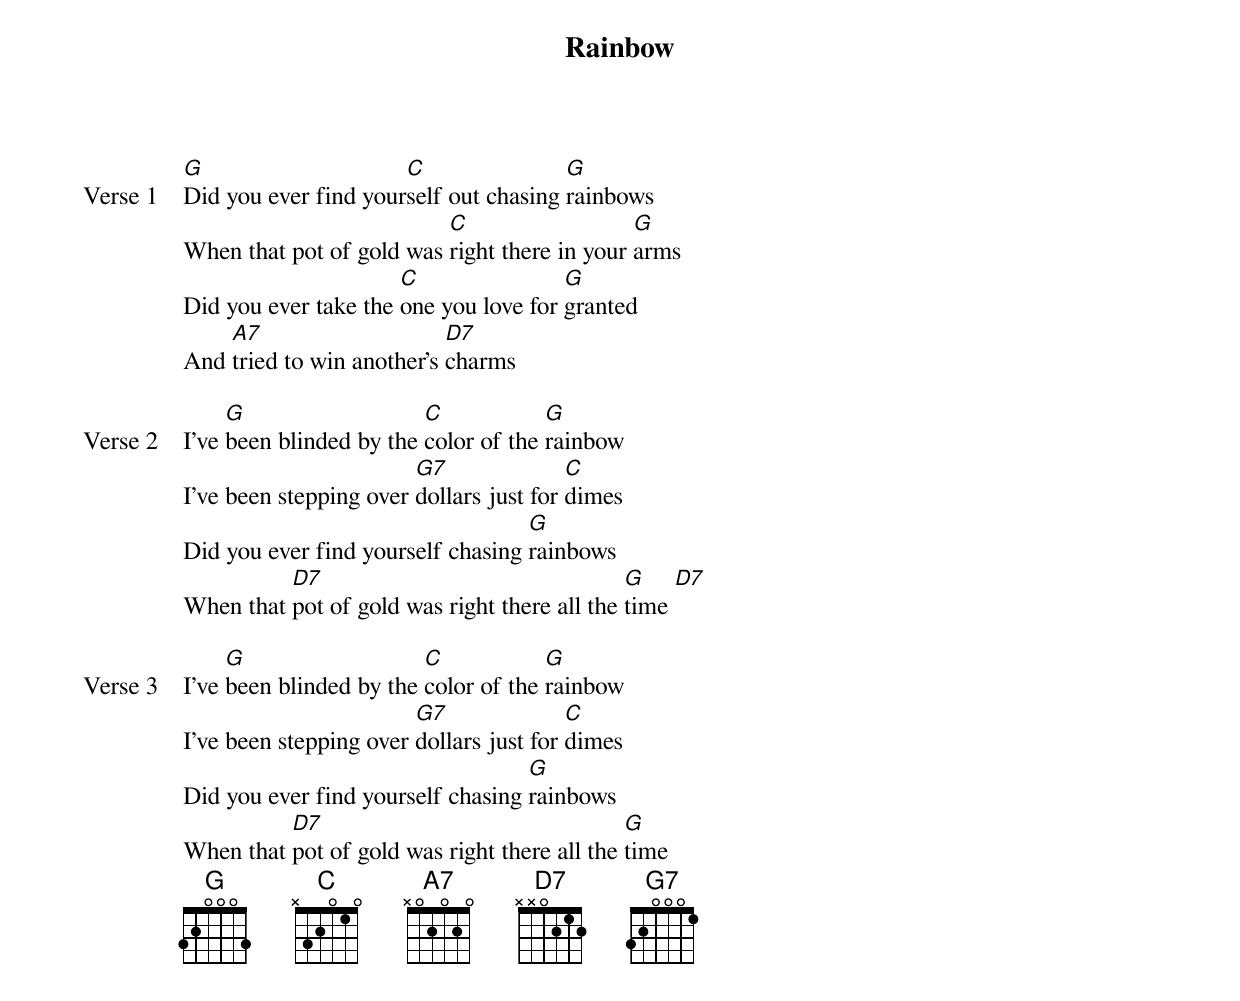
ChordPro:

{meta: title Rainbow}
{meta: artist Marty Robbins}
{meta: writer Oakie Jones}

{start_of_verse: Verse 1}
[G]Did you ever find your[C]self out chasing [G]rainbows
When that pot of gold was [C]right there in your [G]arms
Did you ever take the [C]one you love for [G]granted
And [A7]tried to win another's [D7]charms
{end_of_verse}

{start_of_verse: Verse 2}
I've [G]been blinded by the [C]color of the [G]rainbow
I've been stepping over [G7]dollars just for [C]dimes
Did you ever find yourself chasing [G]rainbows
When that [D7]pot of gold was right there all the [G]time [D7]
{end_of_verse}

{start_of_verse: Verse 3}
I've [G]been blinded by the [C]color of the [G]rainbow
I've been stepping over [G7]dollars just for [C]dimes
Did you ever find yourself chasing [G]rainbows
When that [D7]pot of gold was right there all the [G]time
{end_of_verse}
